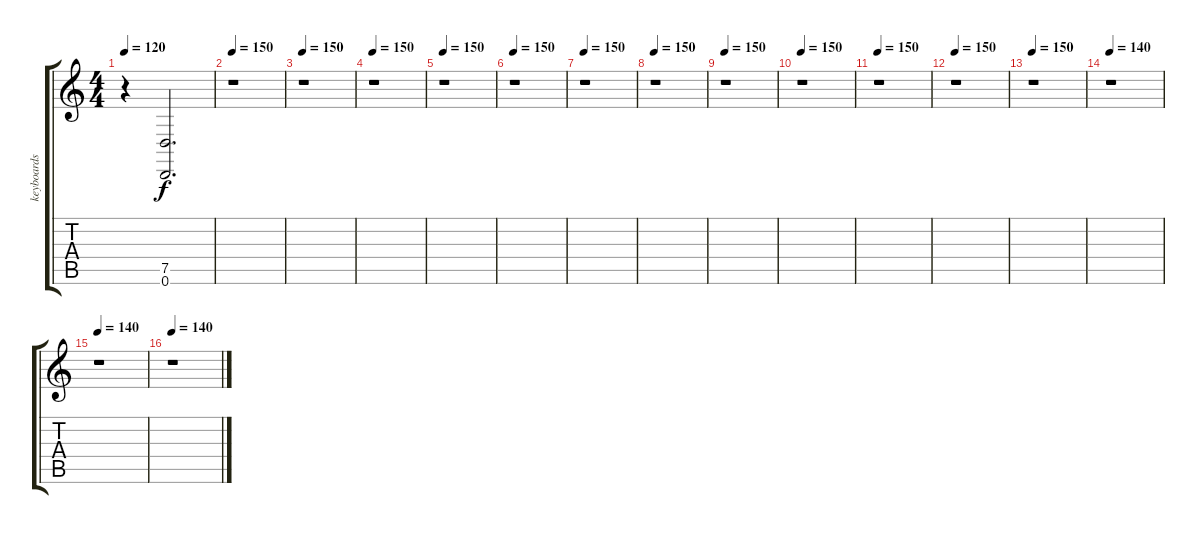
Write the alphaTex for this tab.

\track ("keyboards" "keyboards") {instrument stringensemble1}
\staff {score tabs}
\tuning (D4 A3 F3 C3 G2 D2) {hide}
\ts (4 4)
\tempo 120
\clef g2
\ks c
r.4{dy f instrument stringensemble1} (7.5 0.6).2{d} |
\tempo 150
r.1 |
\tempo 150
r.1 |
\tempo 150
r.1 |
\tempo 150
r.1 |
\tempo 150
r.1 |
\tempo 150
r.1 |
\tempo 150
r.1 |
\tempo 150
r.1 |
\tempo 150
r.1 |
\tempo 150
r.1 |
\tempo 150
r.1 |
\tempo 150
r.1 |
\tempo 140
r.1 |
\tempo 140
r.1 |
\tempo 140
r.1
